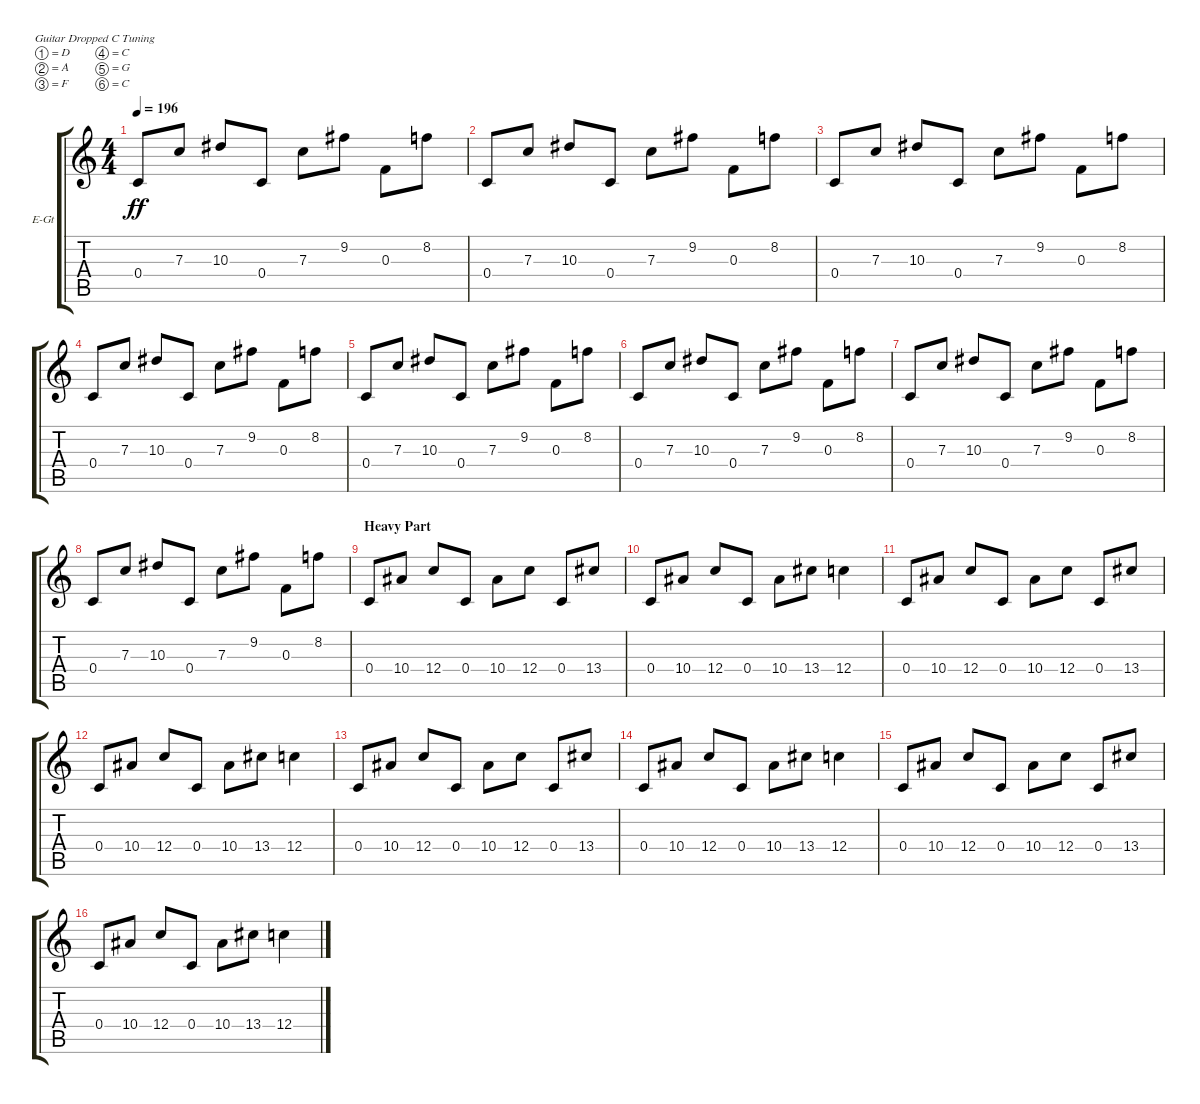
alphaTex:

\defaultSystemsLayout 4
\bracketExtendMode groupsimilarinstruments
\firstSystemTrackNameOrientation horizontal
\otherSystemsTrackNameOrientation horizontal
\track ("Ryo - Distortion Guitar" "E-Gt") {instrument distortionguitar}
\staff {score tabs}
\tuning (D4 A3 F3 C3 G2 C2)
\ts (4 4)
\tempo 196
\clef g2
\ks c
0.4.8{dy ff} 7.3.8 10.3.8 0.4.8 7.3.8 9.2.8 0.3.8 8.2.8 |
0.4.8 7.3.8 10.3.8 0.4.8 7.3.8 9.2.8 0.3.8 8.2.8 |
0.4.8 7.3.8 10.3.8 0.4.8 7.3.8 9.2.8 0.3.8 8.2.8 |
0.4.8 7.3.8 10.3.8 0.4.8 7.3.8 9.2.8 0.3.8 8.2.8 |
0.4.8 7.3.8 10.3.8 0.4.8 7.3.8 9.2.8 0.3.8 8.2.8 |
0.4.8 7.3.8 10.3.8 0.4.8 7.3.8 9.2.8 0.3.8 8.2.8 |
0.4.8 7.3.8 10.3.8 0.4.8 7.3.8 9.2.8 0.3.8 8.2.8 |
0.4.8 7.3.8 10.3.8 0.4.8 7.3.8 9.2.8 0.3.8 8.2.8 |
\section ("" "Heavy Part")
0.4.8 10.4.8 12.4.8 0.4.8 10.4.8 12.4.8 0.4.8 13.4.8 |
0.4.8 10.4.8 12.4.8 0.4.8 10.4.8 13.4.8 12.4.4 |
0.4.8 10.4.8 12.4.8 0.4.8 10.4.8 12.4.8 0.4.8 13.4.8 |
0.4.8 10.4.8 12.4.8 0.4.8 10.4.8 13.4.8 12.4.4 |
0.4.8 10.4.8 12.4.8 0.4.8 10.4.8 12.4.8 0.4.8 13.4.8 |
0.4.8 10.4.8 12.4.8 0.4.8 10.4.8 13.4.8 12.4.4 |
0.4.8 10.4.8 12.4.8 0.4.8 10.4.8 12.4.8 0.4.8 13.4.8 |
0.4.8 10.4.8 12.4.8 0.4.8 10.4.8 13.4.8 12.4.4
